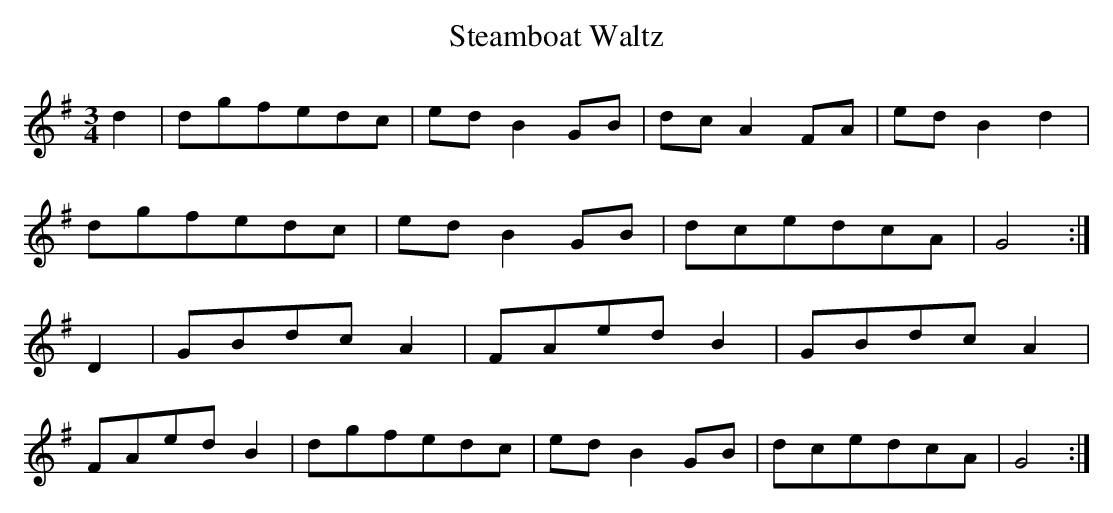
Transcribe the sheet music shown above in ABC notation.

X:1
T:Steamboat Waltz
M:3/4
L:1/8
K:G
d2|dgfedc|ed B2 GB|dc A2 FA|ed B2 d2|
dgfedc|ed B2 GB|dcedcA|G4:|
D2|GBdc A2|FAed B2|GBdc A2|
FAed B2|dgfedc|ed B2 GB|dcedcA|G4:|
